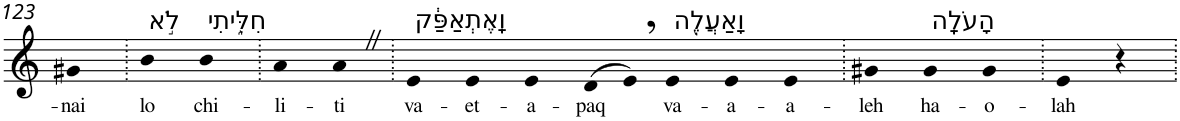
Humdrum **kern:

**kern	**text
*part1	*part1
*staff1	*staff1
*I"Piano	*
*I'Pno	*
!!LO:PB:g=z
*clefG2	*
*k[]	*
=123	=123
!	!LO:LY:b
4g#X	-nai
=124.	=124.
!LO:TX:a:t=לֹ֣א	!
!	!LO:LY:b
4b	lo
!LO:TX:a:t=חִלִּ֑יתִי	!
!	!LO:LY:b
4b	chi-
=125.	=125.
!	!LO:LY:b
4a	-li-
!	!LO:LY:b
4aZ	-ti
=126.	=126.
!LO:TX:a:t=וָֽאֶתְאַפַּ֔ק	!
!	!LO:LY:b
4e	va-
!	!LO:LY:b
4e	-et-
!	!LO:LY:b
4e	-a-
!	!LO:LY:b
(>8d	-paq
8e,)	.
!LO:TX:a:t=וָאַעֲלֶ֖ה	!
!	!LO:LY:b
4e	va-
!	!LO:LY:b
4e	-a-
!	!LO:LY:b
4e	-a-
=127.	=127.
!	!LO:LY:b
4g#X	-leh
!LO:TX:a:t=הָעֹלָֽה	!
!	!LO:LY:b
4g#	ha-
!	!LO:LY:b
4g#	-o-
=128.	=128.
!	!LO:LY:b
4e	-lah
4r	.
=.	=.
*-	*-
